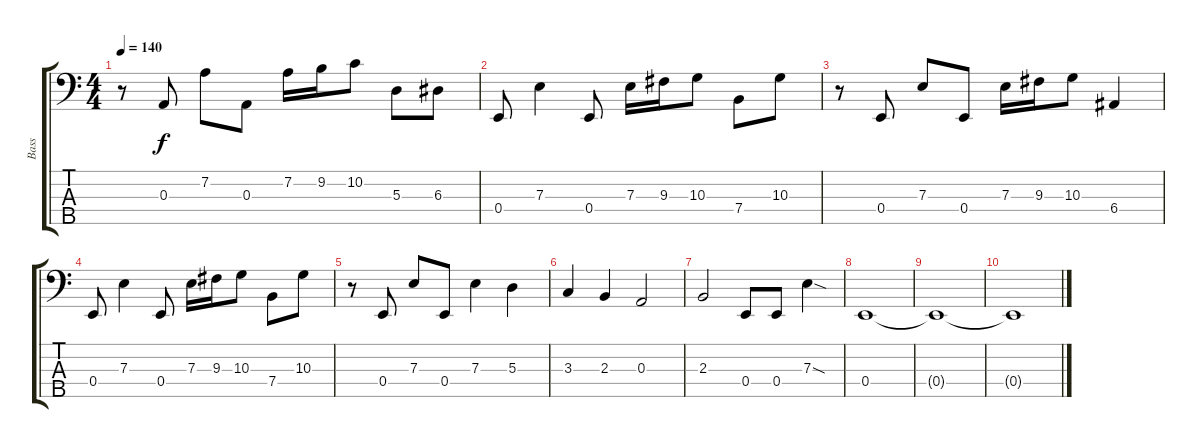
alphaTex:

\track ("Bass" "Bass") {instrument electricbassfinger}
\staff {score tabs}
\tuning (G2 D2 A1 E1 B0) {hide}
\ts (4 4)
\tempo 140
\clef f4
\ks c
r.8{dy f} 0.3.8 7.2.8 0.3.8 7.2.16 9.2.16 10.2.8 5.3.8 6.3.8 |
0.4.8 7.3.4 0.4.8 7.3.16 9.3.16 10.3.8 7.4.8 10.3.8 |
r.8 0.4.8 7.3.8 0.4.8 7.3.16 9.3.16 10.3.8 6.4.4 |
0.4.8 7.3.4 0.4.8 7.3.16 9.3.16 10.3.8 7.4.8 10.3.8 |
r.8 0.4.8 7.3.8 0.4.8 7.3.4 5.3.4 |
3.3.4 2.3.4 0.3.2 |
2.3.2 0.4.8 0.4.8 7.3{sod}.4 |
0.4.1 |
0.4{t}.1 |
0.4{t}.1
